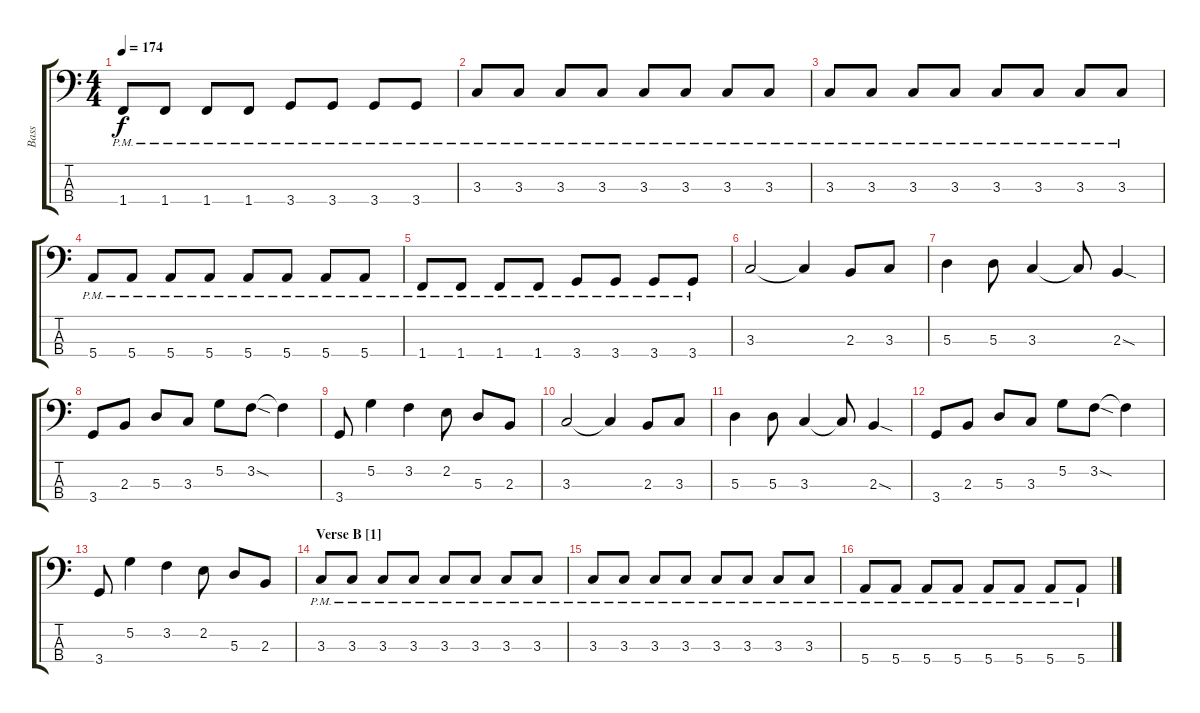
\track ("Bass" "Bass") {instrument electricbasspick}
\staff {score tabs}
\tuning (G2 D2 A1 E1) {hide}
\ts (4 4)
\tempo 174
\clef f4
\ks c
1.4{pm}.8{dy f} 1.4{pm}.8 1.4{pm}.8 1.4{pm}.8 3.4{pm}.8 3.4{pm}.8 3.4{pm}.8 3.4{pm}.8 |
3.3{pm}.8 3.3{pm}.8 3.3{pm}.8 3.3{pm}.8 3.3{pm}.8 3.3{pm}.8 3.3{pm}.8 3.3{pm}.8 |
3.3{pm}.8 3.3{pm}.8 3.3{pm}.8 3.3{pm}.8 3.3{pm}.8 3.3{pm}.8 3.3{pm}.8 3.3{pm}.8 |
5.4{pm}.8 5.4{pm}.8 5.4{pm}.8 5.4{pm}.8 5.4{pm}.8 5.4{pm}.8 5.4{pm}.8 5.4{pm}.8 |
1.4{pm}.8 1.4{pm}.8 1.4{pm}.8 1.4{pm}.8 3.4{pm}.8 3.4{pm}.8 3.4{pm}.8 3.4{pm}.8 |
3.3.2 3.3{t}.4 2.3.8 3.3.8 |
5.3.4 5.3.8 3.3.4 3.3{t}.8 2.3{sod}.4 |
3.4.8 2.3.8 5.3.8 3.3.8 5.2.8 3.2{sod}.8 3.2{t}.4 |
3.4.8 5.2.4 3.2.4 2.2.8 5.3.8 2.3.8 |
3.3.2 3.3{t}.4 2.3.8 3.3.8 |
5.3.4 5.3.8 3.3.4 3.3{t}.8 2.3{sod}.4 |
3.4.8 2.3.8 5.3.8 3.3.8 5.2.8 3.2{sod}.8 3.2{t}.4 |
3.4.8 5.2.4 3.2.4 2.2.8 5.3.8 2.3.8 |
\section ("" "Verse B [1]")
3.3{pm}.8 3.3{pm}.8 3.3{pm}.8 3.3{pm}.8 3.3{pm}.8 3.3{pm}.8 3.3{pm}.8 3.3{pm}.8 |
3.3{pm}.8 3.3{pm}.8 3.3{pm}.8 3.3{pm}.8 3.3{pm}.8 3.3{pm}.8 3.3{pm}.8 3.3{pm}.8 |
5.4{pm}.8 5.4{pm}.8 5.4{pm}.8 5.4{pm}.8 5.4{pm}.8 5.4{pm}.8 5.4{pm}.8 5.4{pm}.8
